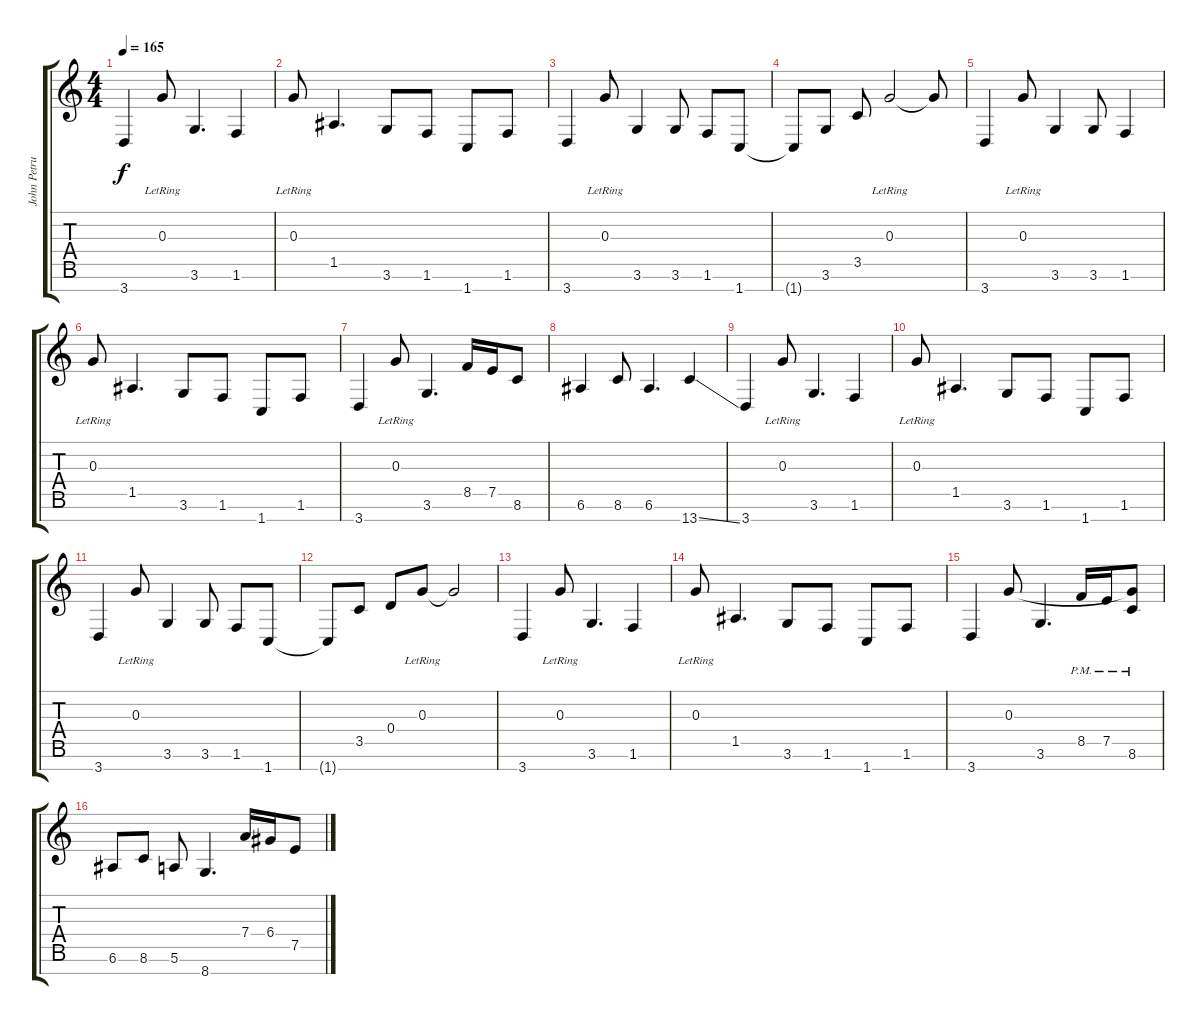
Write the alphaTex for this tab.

\track ("John Petrucci" "John Petru") {instrument overdrivenguitar}
\staff {score tabs}
\tuning (E4 B3 G3 D3 A2 E2 B1) {hide}
\ts (4 4)
\tempo 165
\clef g2
\ks c
3.7.4{dy f} 0.3{lr}.8 3.6.4{d} 1.6.4 |
0.3{lr}.8 1.5.4{d} 3.6.8 1.6.8 1.7.8 1.6.8 |
3.7.4 0.3{lr}.8 3.6.4 3.6.8 1.6.8 1.7.8 |
1.7{t}.8 3.6.8 3.5.8 0.3{lr}.2 0.3{t}.8 |
3.7.4 0.3{lr}.8 3.6.4 3.6.8 1.6.4 |
0.3{lr}.8 1.5.4{d} 3.6.8 1.6.8 1.7.8 1.6.8 |
3.7.4 0.3{lr}.8 3.6.4{d} 8.5.16 7.5.16 8.6.8 |
6.6.4 8.6.8 6.6.4{d} 13.7{ss}.4 |
3.7.4 0.3{lr}.8 3.6.4{d} 1.6.4 |
0.3{lr}.8 1.5.4{d} 3.6.8 1.6.8 1.7.8 1.6.8 |
3.7.4 0.3{lr}.8 3.6.4 3.6.8 1.6.8 1.7.8 |
1.7{t}.8 3.5.8 0.4.8 0.3{lr}.8 0.3{t}.2 |
3.7.4 0.3{lr}.8 3.6.4{d} 1.6.4 |
0.3{lr}.8 1.5.4{d} 3.6.8 1.6.8 1.7.8 1.6.8 |
3.7.4 0.3.8 3.6.4{d} 8.5{pm}.16 7.5{pm}.16 (0.3{t} 8.6{pm}).8 |
6.6.8 8.6.8 5.6.8 8.7.4{d} 7.4.16 6.4.16 7.5.8
